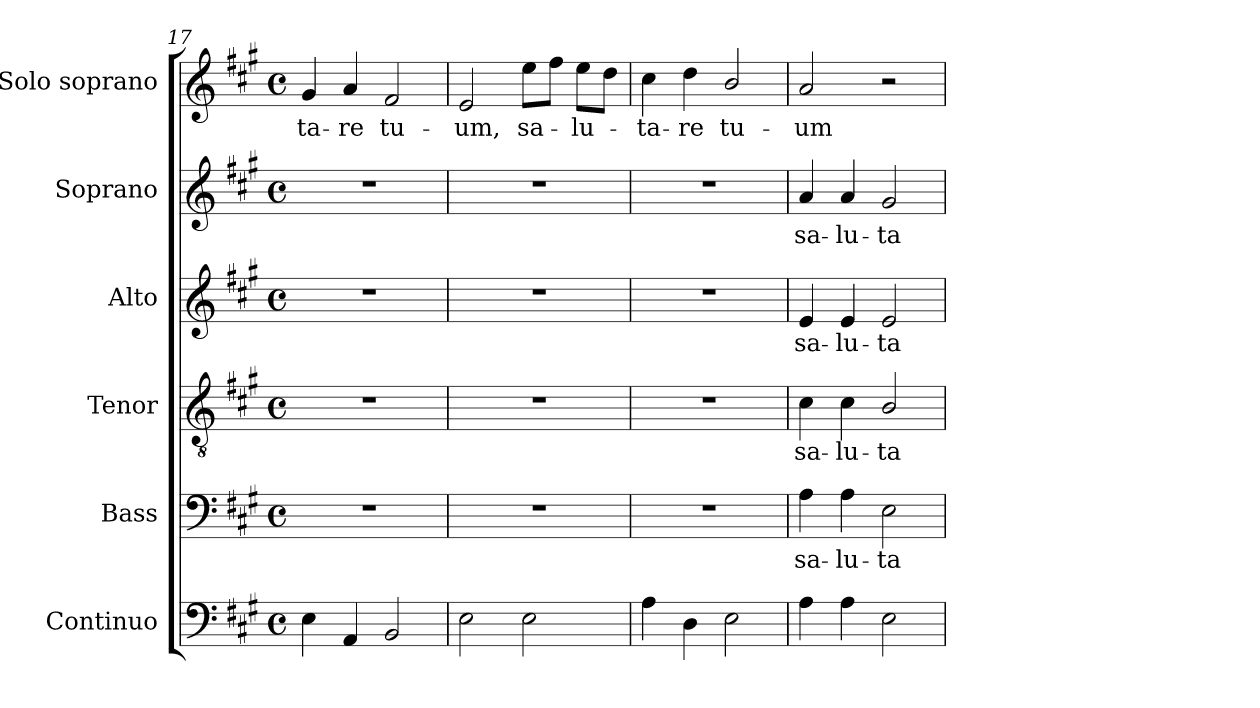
**kern	**kern	**text	**kern	**text	**kern	**text	**kern	**text	**kern	**text
*part6	*part5	*part5	*part4	*part4	*part3	*part3	*part2	*part2	*part1	*part1
*staff6	*staff5	*staff5	*staff4	*staff4	*staff3	*staff3	*staff2	*staff2	*staff1	*staff1
*I"Continuo	*I"Bass	*	*I"Tenor	*	*I"Alto	*	*I"Soprano	*	*I"Solo soprano	*
*I'Cont.	*I'B.	*	*I'T.	*	*I'A.	*	*I'S.	*	*I'S.	*
*clefF4	*clefF4	*	*clefGv2	*	*clefG2	*	*clefG2	*	*clefG2	*
*	*	*	*ITrd7c12	*	*	*	*	*	*	*
*k[f#c#g#]	*k[f#c#g#]	*	*k[f#c#g#]	*	*k[f#c#g#]	*	*k[f#c#g#]	*	*k[f#c#g#]	*
*A:	*A:	*	*A:	*	*A:	*	*A:	*	*A:	*
*M4/4	*M4/4	*	*M4/4	*	*M4/4	*	*M4/4	*	*M4/4	*
*met(c)	*met(c)	*	*met(c)	*	*met(c)	*	*met(c)	*	*met(c)	*
=17	=17	=17	=17	=17	=17	=17	=17	=17	=17	=17
!	!	!	!	!	!	!	!	!	!	!LO:LY:b:color=#000000
4Ei\	1r	.	1r	.	1r	.	1r	.	4g#i/	-ta-
!	!	!	!	!	!	!	!	!	!	!LO:LY:b:color=#000000
4AAi/	.	.	.	.	.	.	.	.	4ai/	-re
!	!	!	!	!	!	!	!	!	!	!LO:LY:b:color=#000000
2BBi/	.	.	.	.	.	.	.	.	2f#i/	tu-
!!LO:LB:g=z
=18	=18	=18	=18	=18	=18	=18	=18	=18	=18	=18
!	!	!	!	!	!	!	!	!	!	!LO:LY:b:color=#000000
2Ei\	1r	.	1r	.	1r	.	1r	.	2ei/	-um,
!	!	!	!	!	!	!	!	!	!	!LO:LY:b:color=#000000
2Ei\	.	.	.	.	.	.	.	.	8eei\L	sa-
.	.	.	.	.	.	.	.	.	8ff#i\J	.
!	!	!	!	!	!	!	!	!	!	!LO:LY:b:color=#000000
.	.	.	.	.	.	.	.	.	8eei\L	-lu-
.	.	.	.	.	.	.	.	.	8ddi\J	.
=19	=19	=19	=19	=19	=19	=19	=19	=19	=19	=19
!	!	!	!	!	!	!	!	!	!	!LO:LY:b:color=#000000
4Ai\	1r	.	1r	.	1r	.	1r	.	4cc#i\	-ta-
!	!	!	!	!	!	!	!	!	!	!LO:LY:b:color=#000000
4Di\	.	.	.	.	.	.	.	.	4ddi\	-re
!	!	!	!	!	!	!	!	!	!	!LO:LY:b:color=#000000
2Ei\	.	.	.	.	.	.	.	.	2bi/	tu-
=20	=20	=20	=20	=20	=20	=20	=20	=20	=20	=20
!	!	!LO:LY:b:color=#000000	!	!	!	!	!	!	!	!
!	!	!	!	!LO:LY:b:color=#000000	!	!	!	!	!	!
!	!	!	!	!	!	!LO:LY:b:color=#000000	!	!	!	!
!	!	!	!	!	!	!	!	!LO:LY:b:color=#000000	!	!
!	!	!	!	!	!	!	!	!	!	!LO:LY:b:color=#000000
4Ai\	4Ai\	sa-	4C#i\	sa-	4ei/	sa-	4ai/	sa-	2ai/	-um
!	!	!LO:LY:b:color=#000000	!	!	!	!	!	!	!	!
!	!	!	!	!LO:LY:b:color=#000000	!	!	!	!	!	!
!	!	!	!	!	!	!LO:LY:b:color=#000000	!	!	!	!
!	!	!	!	!	!	!	!	!LO:LY:b:color=#000000	!	!
4Ai\	4Ai\	-lu-	4C#i\	-lu-	4ei/	-lu-	4ai/	-lu-	.	.
!	!	!LO:LY:b:color=#000000	!	!	!	!	!	!	!	!
!	!	!	!	!LO:LY:b:color=#000000	!	!	!	!	!	!
!	!	!	!	!	!	!LO:LY:b:color=#000000	!	!	!	!
!	!	!	!	!	!	!	!	!LO:LY:b:color=#000000	!	!
2Ei\	2Ei\	-ta-	2BBi/	-ta-	2ei/	-ta-	2g#i/	-ta-	2r	.
=	=	=	=	=	=	=	=	=	=	=
*-	*-	*-	*-	*-	*-	*-	*-	*-	*-	*-
